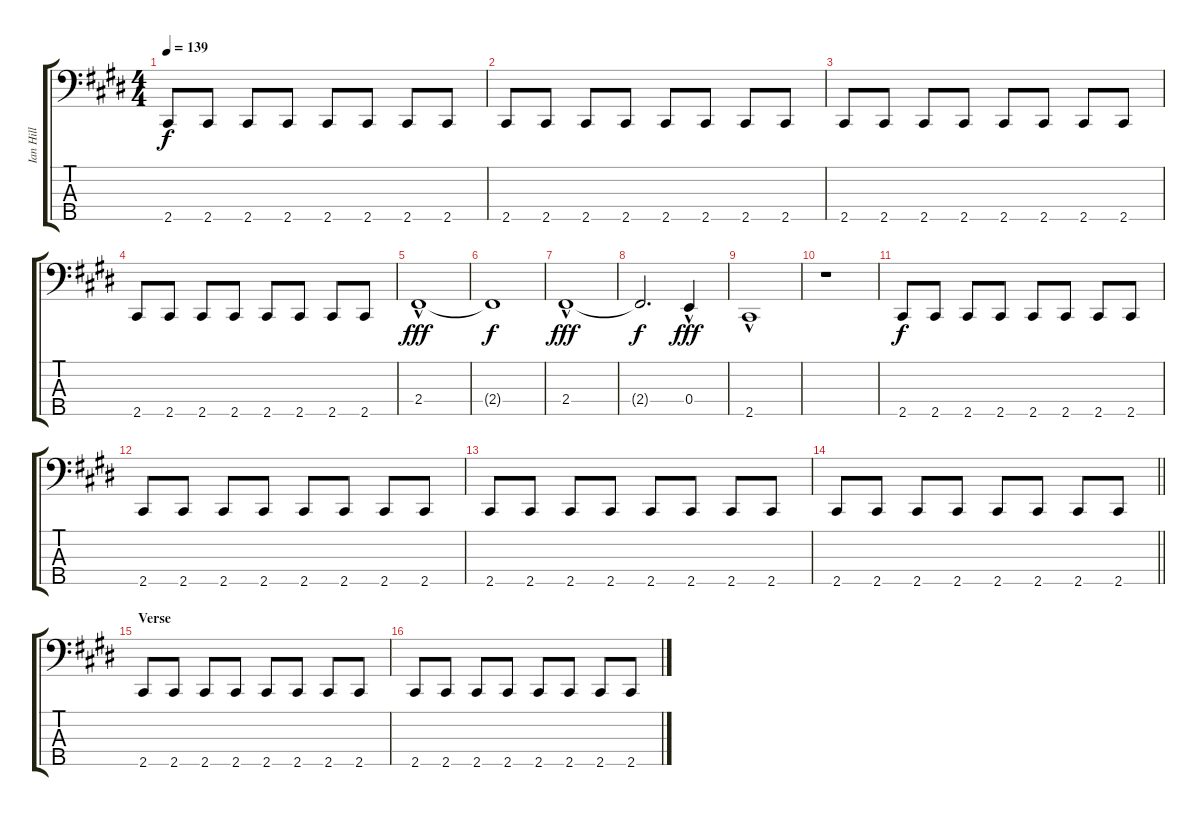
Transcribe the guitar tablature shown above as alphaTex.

\track ("Ian Hill" "Ian Hill") {instrument electricbassfinger}
\staff {score tabs}
\tuning (G2 D2 A1 E1 B0) {hide}
\ts (4 4)
\tempo 139
\clef f4
\ks c#minor
2.5.8{dy f} 2.5.8 2.5.8 2.5.8 2.5.8 2.5.8 2.5.8 2.5.8 |
2.5.8 2.5.8 2.5.8 2.5.8 2.5.8 2.5.8 2.5.8 2.5.8 |
2.5.8 2.5.8 2.5.8 2.5.8 2.5.8 2.5.8 2.5.8 2.5.8 |
2.5.8 2.5.8 2.5.8 2.5.8 2.5.8 2.5.8 2.5.8 2.5.8 |
2.4{hac}.1{dy fff} |
2.4{t}.1{dy f} |
2.4{hac}.1{dy fff} |
2.4{t}.2{d dy f} 0.4{hac}.4{dy fff} |
2.5{hac}.1 |
r.1 |
2.5.8{dy f} 2.5.8 2.5.8 2.5.8 2.5.8 2.5.8 2.5.8 2.5.8 |
2.5.8 2.5.8 2.5.8 2.5.8 2.5.8 2.5.8 2.5.8 2.5.8 |
2.5.8 2.5.8 2.5.8 2.5.8 2.5.8 2.5.8 2.5.8 2.5.8 |
\barLineRight lightlight
2.5.8 2.5.8 2.5.8 2.5.8 2.5.8 2.5.8 2.5.8 2.5.8 |
\section ("" "Verse")
2.5.8 2.5.8 2.5.8 2.5.8 2.5.8 2.5.8 2.5.8 2.5.8 |
2.5.8 2.5.8 2.5.8 2.5.8 2.5.8 2.5.8 2.5.8 2.5.8
